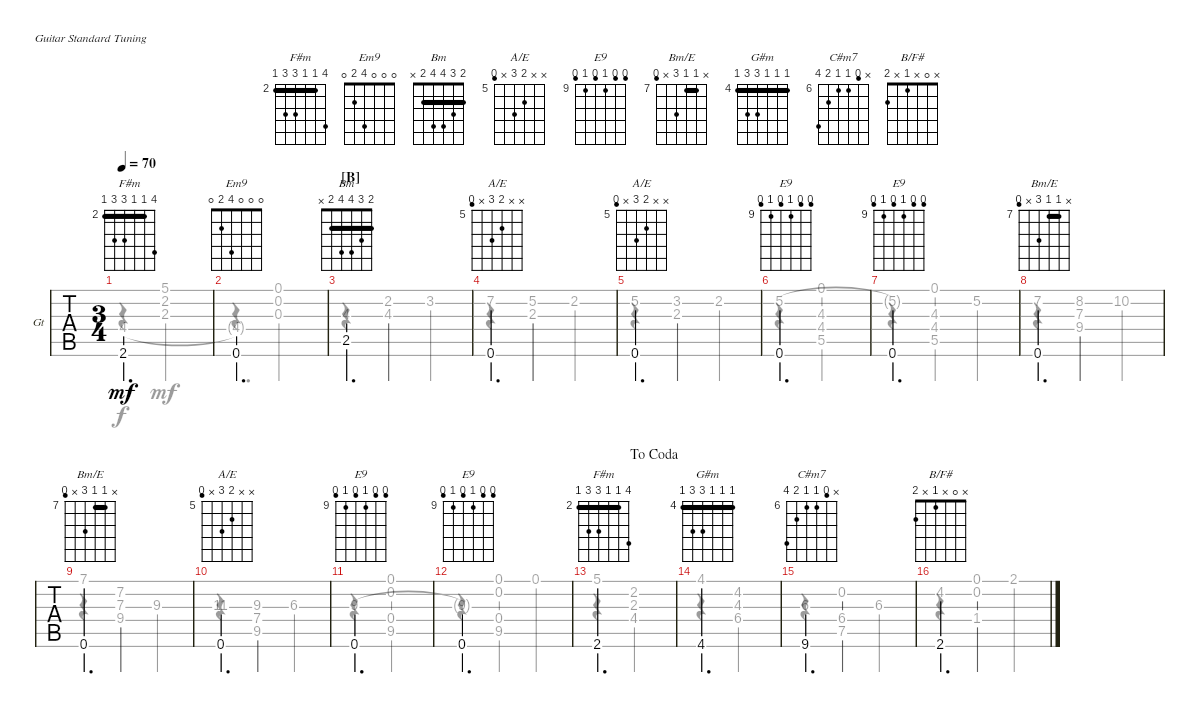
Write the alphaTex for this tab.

\defaultSystemsLayout 4
\bracketExtendMode nobrackets
\firstSystemTrackNameOrientation horizontal
\otherSystemsTrackNameOrientation horizontal
\chordDiagramsInScore
\track ("Guitar" "Gt") {instrument acousticguitarsteel}
\staff {tabs}
\tuning (E4 B3 G3 D3 A2 E2)
\chord ("F#m" 5 2 2 4 4 2) {firstfret 2 barre (2 2)}
\chord ("Em9" 0 0 0 4 2 0)
\chord ("Bm" 2 3 4 4 2 x) {barre 2}
\chord ("A/E" x 2 2 2 x 0) {barre (2 2)}
\chord ("E9" 0 5 4 4 5 0)
\chord ("Bm/E" x 7 7 9 x 6) {firstfret 7 barre 7}
\chord ("A/E" x x 6 7 x 4) {firstfret 5}
\chord ("E9" 8 8 9 8 9 8) {firstfret 9}
\chord ("G#m" 4 4 4 6 6 4) {firstfret 4 barre (4 4 4)}
\chord ("C#m7" x 5 6 6 7 9) {firstfret 6}
\chord ("B/F#" x 0 x 1 x 2)
\voice
\ts (3 4)
\tempo 70
\clef g2
\ks e
2.6.2{d ch "F#m" dy mf} |
0.6.2{d ch "Em9"} |
\section ("B" "")
2.5.2{d ch "Bm"} |
0.6.2{d ch "A/E"} |
0.6.2{d ch "A/E"} |
0.6.2{d ch "E9"} |
0.6.2{d ch "E9"} |
0.6.2{d ch "Bm/E"} |
0.6.2{d ch "Bm/E"} |
0.6.2{d ch "A/E"} |
0.6.2{d ch "E9"} |
0.6.2{d ch "E9"} |
\jump dacoda
2.6.2{d ch "F#m"} |
4.6.2{d ch "G#m"} |
9.6.2{d ch "C#m7"} |
2.6.2{d ch "B/F#"}
\voice
\clef g2
\ottava regular
\simile none
\ks e
r.4{dy mf} (2.2 5.1 2.3).2 |
r.4 (0.3 0.2 0.1).2 |
r.4 4.3.2 |
r.4 2.3.2 |
r.4 2.3.2 |
r.4 (5.5 4.4 4.3 0.1).2 |
r.4 (5.5 4.4 4.3 0.1).2 |
r.4 (9.4 7.3).2 |
r.4 (9.4 7.2).2 |
r.4 (7.4 9.5).2 |
r.4 (9.5 0.4 0.2 0.1).2 |
r.4 (9.5 0.4 0.2 0.1).2 |
r.4 (4.4 2.3 2.2).2 |
r.4 (6.4 4.3 4.2).2 |
r.4 (7.5 6.4).2 |
r.4 (1.4 0.2).2
\voice
\clef g2
\ottava regular
\simile none
\ks e
4.4{t}.2{d dy f} |
4.4{t}.2{d} |
4.3.4 2.2.4 3.2.4 |
7.2.4 5.2.4 2.2.4 |
5.2.4 3.2.4 2.2.4 |
5.2.2{d} |
5.2{t}.2 5.2.4 |
7.2.4 8.2.4 10.2.4 |
7.1.4 7.3.4 9.3.4 |
11.3.4 9.3.4 6.3.4 |
9.3.2{d} |
9.3{t}.2 0.1.4 |
5.1.2{d} |
4.1.2{d} |
6.3.4 0.2.4 6.3.4 |
4.2.4 0.1.4 2.1.4
